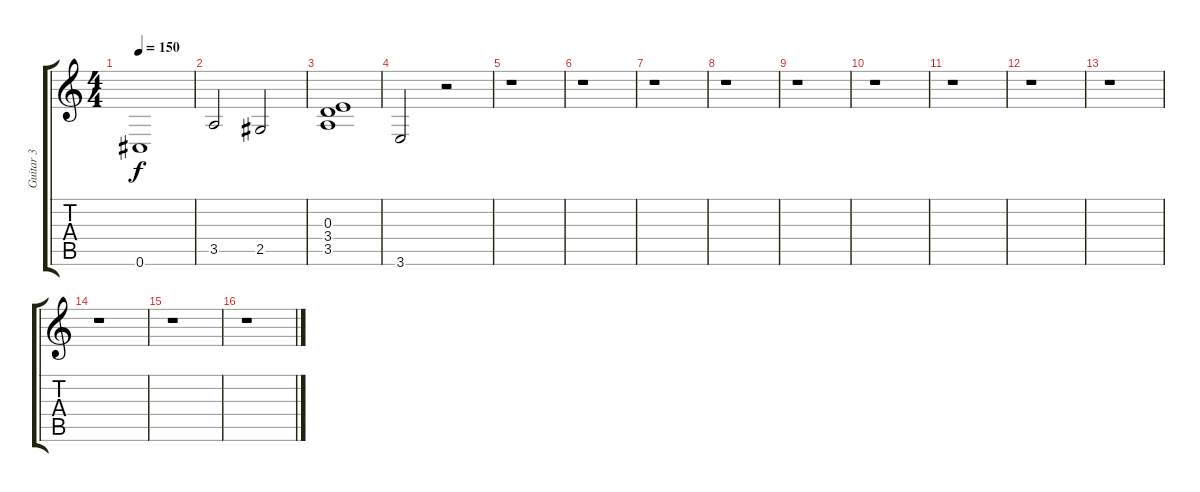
\track ("Guitar 3" "Guitar 3") {instrument electricguitarclean}
\staff {score tabs}
\tuning (Db4 Ab3 E3 B2 Gb2 Db2) {hide}
\ts (4 4)
\tempo 150
\clef g2
\ks c
0.6.1{dy f} |
3.5.2 2.5.2 |
(0.3 3.4 3.5).1 |
3.6.2 r.2 |
r.1 |
r.1 |
r.1 |
r.1 |
r.1 |
r.1 |
r.1 |
r.1 |
r.1 |
r.1 |
r.1 |
r.1
